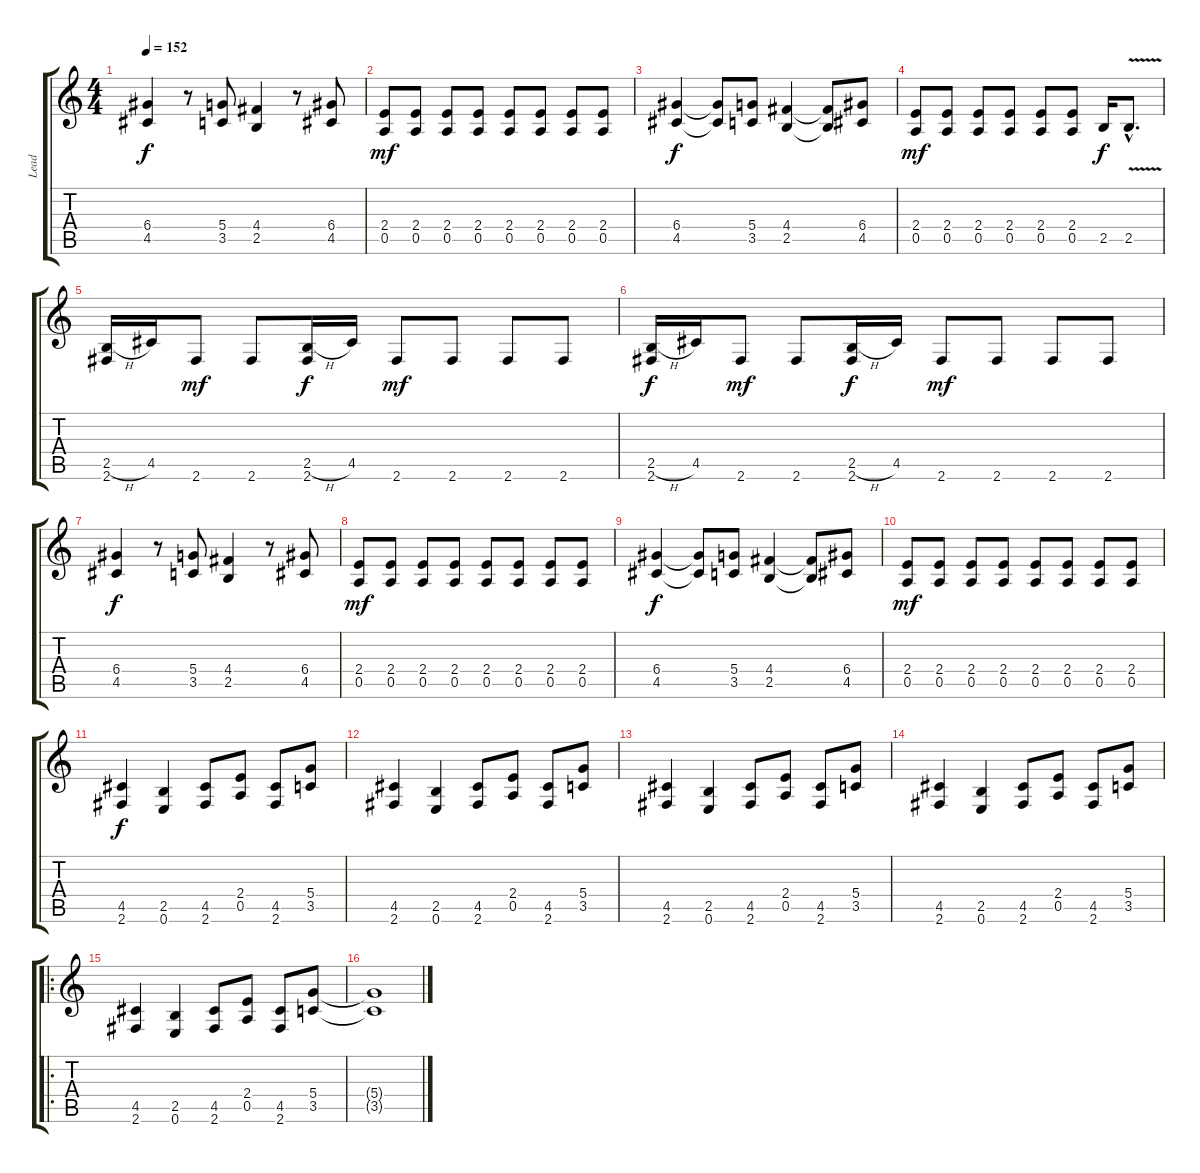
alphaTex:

\track ("Lead" "Lead") {instrument overdrivenguitar}
\staff {score tabs}
\tuning (E4 B3 G3 D3 A2 E2) {hide}
\ts (4 4)
\tempo 152
\clef g2
\ks c
(6.4 4.5).4{dy f} r.8 (5.4 3.5).8 (4.4 2.5).4 r.8 (6.4 4.5).8 |
(2.4 0.5).8{dy mf} (2.4 0.5).8 (2.4 0.5).8 (2.4 0.5).8 (2.4 0.5).8 (2.4 0.5).8 (2.4 0.5).8 (2.4 0.5).8 |
(6.4 4.5).4{dy f} (6.4{t} 4.5{t}).8 (5.4 3.5).8 (4.4 2.5).4 (4.4{t} 2.5{t}).8 (6.4 4.5).8 |
(2.4 0.5).8{dy mf} (2.4 0.5).8 (2.4 0.5).8 (2.4 0.5).8 (2.4 0.5).8 (2.4 0.5).8 2.5.16{dy f} 2.5{v hac}.8{d} |
(2.5{h} 2.6).16 4.5.16 2.6.8{dy mf} 2.6.8 (2.5{h} 2.6).16{dy f} 4.5.16 2.6.8{dy mf} 2.6.8 2.6.8 2.6.8 |
(2.5{h} 2.6).16{dy f} 4.5.16 2.6.8{dy mf} 2.6.8 (2.5{h} 2.6).16{dy f} 4.5.16 2.6.8{dy mf} 2.6.8 2.6.8 2.6.8 |
(6.4 4.5).4{dy f} r.8 (5.4 3.5).8 (4.4 2.5).4 r.8 (6.4 4.5).8 |
(2.4 0.5).8{dy mf} (2.4 0.5).8 (2.4 0.5).8 (2.4 0.5).8 (2.4 0.5).8 (2.4 0.5).8 (2.4 0.5).8 (2.4 0.5).8 |
(6.4 4.5).4{dy f} (6.4{t} 4.5{t}).8 (5.4 3.5).8 (4.4 2.5).4 (4.4{t} 2.5{t}).8 (6.4 4.5).8 |
(2.4 0.5).8{dy mf} (2.4 0.5).8 (2.4 0.5).8 (2.4 0.5).8 (2.4 0.5).8 (2.4 0.5).8 (2.4 0.5).8 (2.4 0.5).8 |
(4.5 2.6).4{dy f} (2.5 0.6).4 (4.5 2.6).8 (2.4 0.5).8 (4.5 2.6).8 (5.4 3.5).8 |
(4.5 2.6).4 (2.5 0.6).4 (4.5 2.6).8 (2.4 0.5).8 (4.5 2.6).8 (5.4 3.5).8 |
(4.5 2.6).4 (2.5 0.6).4 (4.5 2.6).8 (2.4 0.5).8 (4.5 2.6).8 (5.4 3.5).8 |
(4.5 2.6).4 (2.5 0.6).4 (4.5 2.6).8 (2.4 0.5).8 (4.5 2.6).8 (5.4 3.5).8 |
\ro
(4.5 2.6).4 (2.5 0.6).4 (4.5 2.6).8 (2.4 0.5).8 (4.5 2.6).8 (5.4 3.5).8 |
(5.4{t} 3.5{t}).1
